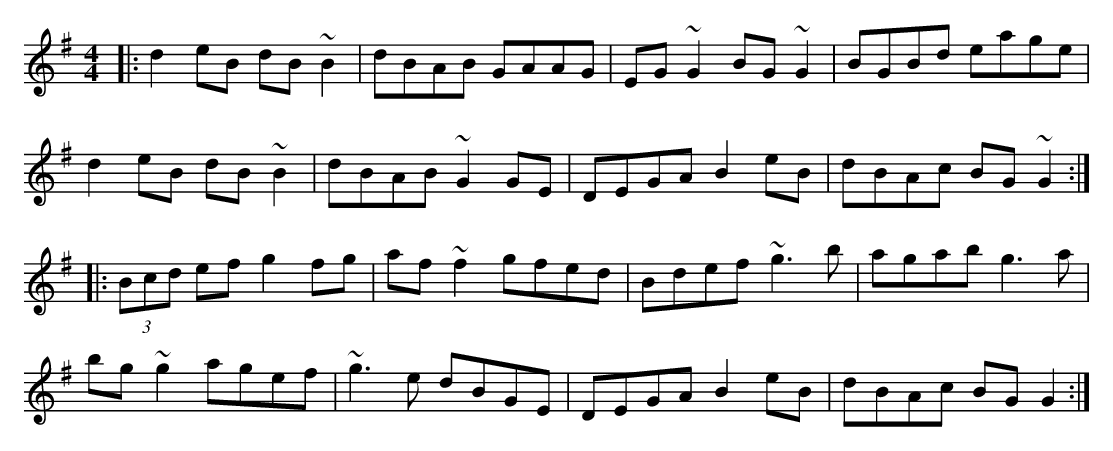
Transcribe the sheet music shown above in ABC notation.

X:1
M:4/4
K:G
|:d2eB dB~B2|dBAB GAAG|EG~G2 BG~G2|BGBd eage|
d2eB dB~B2|dBAB ~G2GE|DEGA B2eB|dBAc BG~G2:|
|:(3Bcd ef g2fg|af~f2 gfed|Bdef ~g3b|agab g3a|
bg~g2 agef|~g3e dBGE|DEGA B2eB|dBAc BGG2:|
